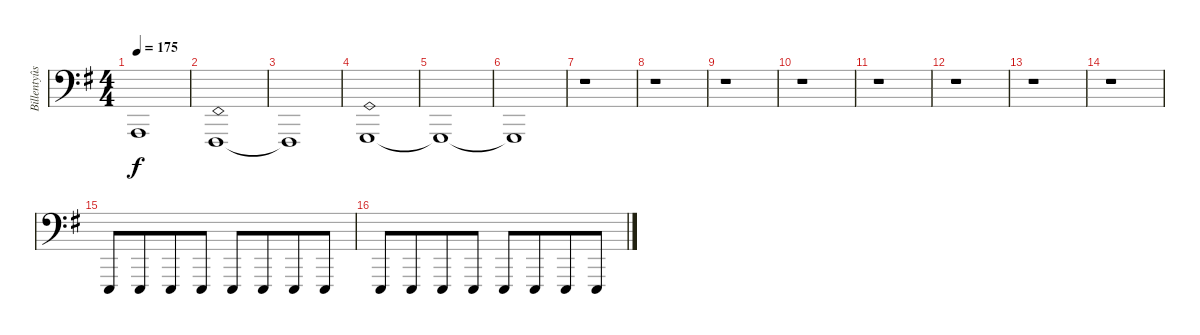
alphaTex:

\track ("Billentyûs 2 (Jon Lord)" "Billentyûs") {instrument electricgrandpiano}
\staff {score}
\tuning (C3 G2 D2 A1 E1 B0) {hide}
\ts (4 4)
\tempo 175
\clef f4
\ks g
0.4{t}.1{dy f} |
2.5{ph 12}.1 |
2.5{t}.1 |
3.5{ph 12}.1 |
3.5{t}.1 |
3.5{t}.1 |
r.1 |
r.1 |
r.1 |
r.1 |
r.1 |
r.1 |
r.1 |
r.1 |
0.5.8{volume 8 instrument clavinet} 0.5.8{beam merge} 0.5.8 0.5.8 0.5.8 0.5.8{beam merge} 0.5.8 0.5.8 |
0.5.8 0.5.8{beam merge} 0.5.8 0.5.8 0.5.8 0.5.8{beam merge} 0.5.8 0.5.8
